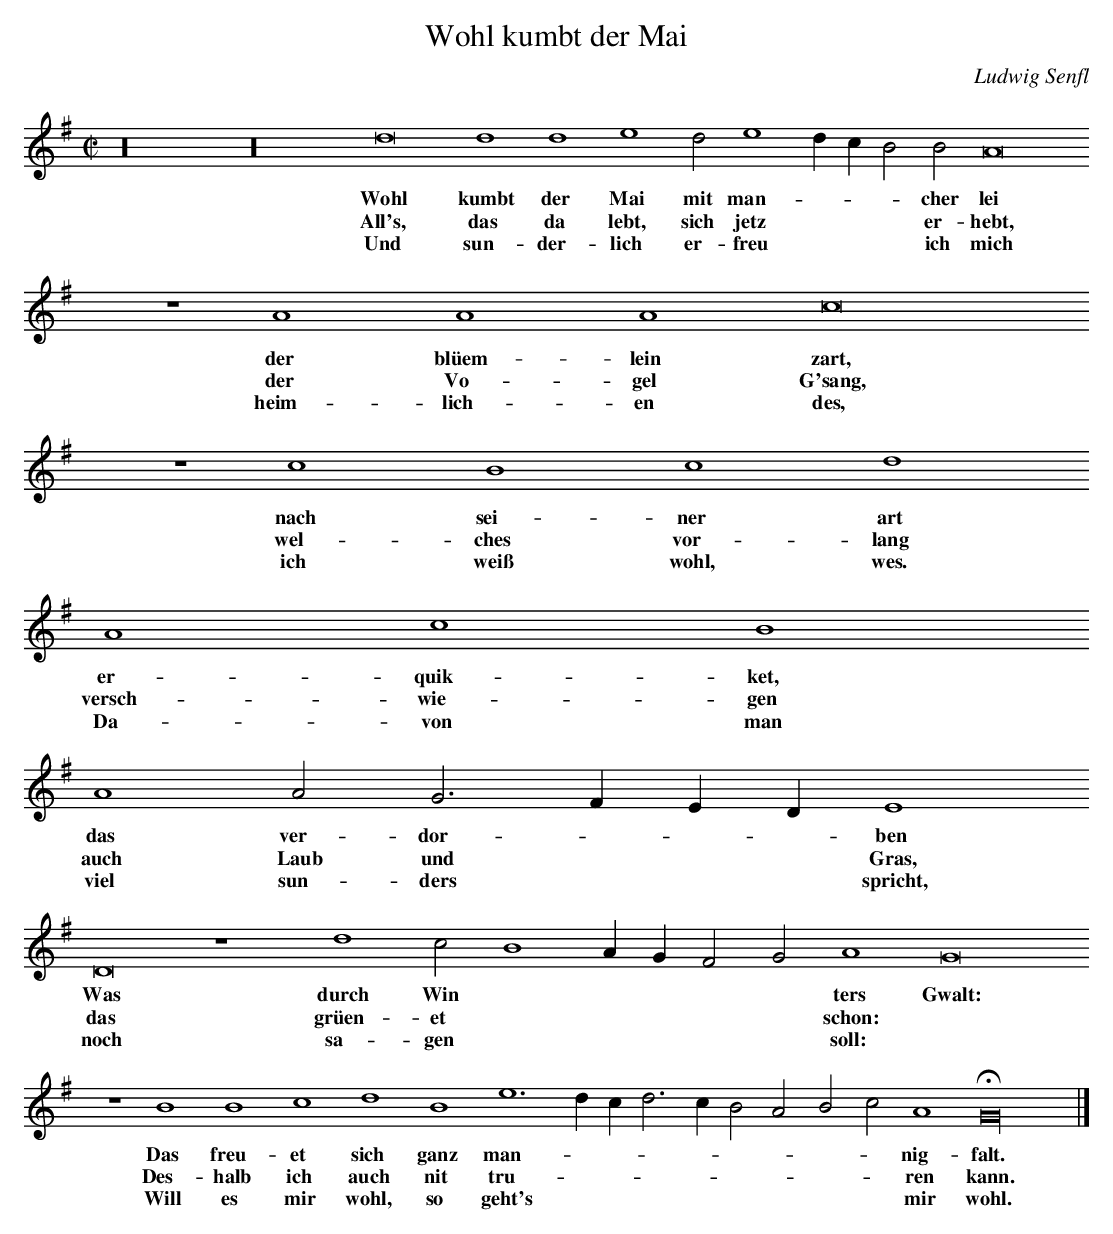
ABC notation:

X:1
T:Wohl kumbt der Mai
C:Ludwig Senfl
M:C|
L:1/2
K:G -8va
z8 z8 d4  d2 d2  e2 d e2 d/ c/ B B A4
w: Wohl kumbt der Mai mit man- * * * cher lei
w: All's, das da lebt, sich  jetz * * * er- hebt,
w: Und sun- der- lich er- freu * * * ich mich
z2 A2 A2 A2 c4
w: der blüem- lein zart,
w: der Vo- gel G'sang,
w: heim- lich- en des,
z2 c2 B2 c2 d2
w: nach sei- ner art
w: wel- ches vor- lang
w: ich weiß wohl, wes.
A2 c2 B2
w: er- quik- ket,
w: versch- wie- gen was,
w: Da- von man nicht
A2 A G > F E/ D/ E2
w: das ver- dor- * * *  ben
w: auch Laub und * * * Gras,
w: viel sun- ders * * * spricht,
D4 z2 d2 c B2 A/ G/ F G A2 G4
w: Was durch Win * * * * * ters Gwalt:
w: das grüen- et * * * * *   schon:
w: noch sa- gen * * * * *  soll:
z2 B2 B2 c2 d2 B2 e3 d/ c/ d > c B A B c A2 HG8 |]
w: Das freu- et sich ganz man- * * * * * * * * nig- falt.
w: Des- halb ich auch nit tru- * * * * * * * * ren kann.
w: Will es mir wohl, so geht's * * * * * * * * mir wohl.
